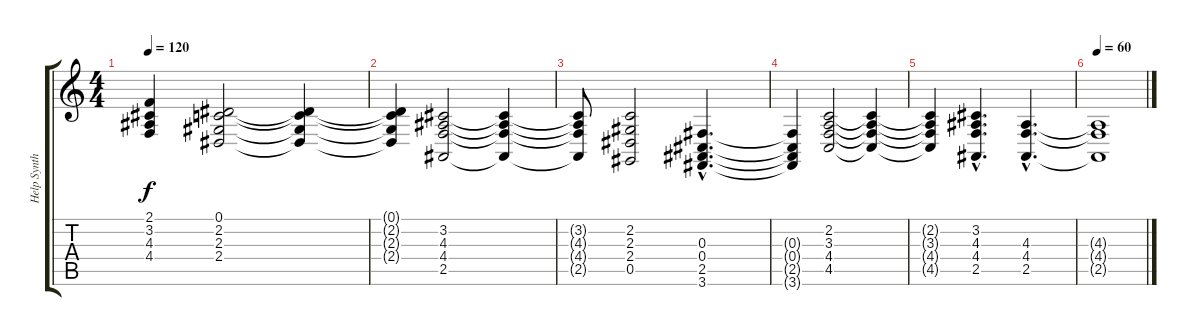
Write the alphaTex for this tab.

\track ("Help Synth" "Help Synth") {instrument synthstrings1}
\staff {score tabs}
\tuning (Eb4 Bb3 Gb3 Db3 Ab2 Eb2) {hide}
\ts (4 4)
\tempo 120
\clef g2
\ks c
(2.1{t} 3.2{t} 4.3{t} 4.4{t}).4{dy f} (0.1 2.2 2.3 2.4).2 (0.1{t} 2.2{t} 2.3{t} 2.4{t}).4 |
(0.1{t} 2.2{t} 2.3{t} 2.4{t}).4 (3.2 4.3 4.4 2.5).2 (3.2{t} 4.3{t} 4.4{t} 2.5{t}).4 |
(3.2{t} 4.3{t} 4.4{t} 2.5{t}).8 (2.2 2.3 2.4 0.5).2 (0.3{hac} 0.4{hac} 2.5{hac} 3.6{hac}).4{d} |
(0.3{t} 0.4{t} 2.5{t} 3.6{t}).4 (2.2 3.3 4.4 4.5).2 (2.2{t} 3.3{t} 4.4{t} 4.5{t}).4 |
(2.2{t} 3.3{t} 4.4{t} 4.5{t}).4 (3.2{hac} 4.3{hac} 4.4{hac} 2.5{hac}).4{d} (4.3{hac} 4.4{hac} 2.5{hac}).4{d} |
\tempo 60
(4.3{t} 4.4{t} 2.5{t}).1
